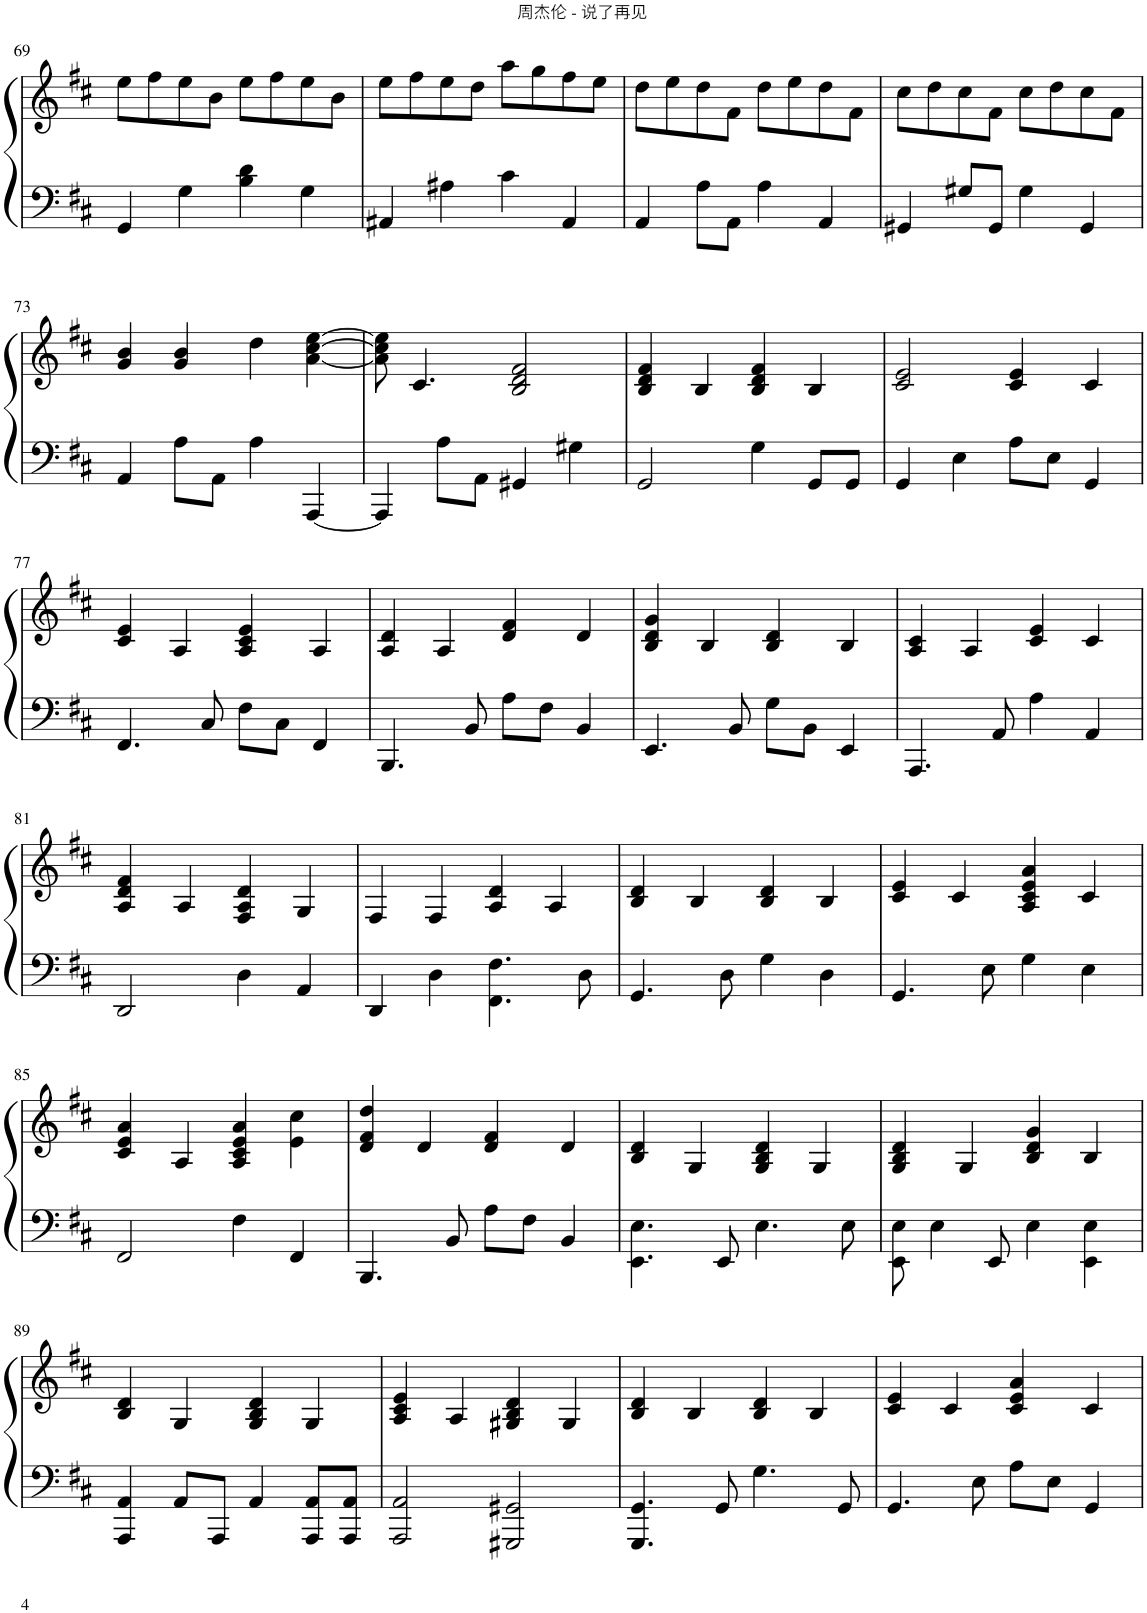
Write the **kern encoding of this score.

**kern	**kern
*part1	*part1
*staff2	*staff1
*I"Piano	*
*I'Pno.	*
!!LO:PB:g=z
*clefF4	*clefG2
*k[f#c#]	*k[f#c#]
*M4/4	*M4/4
=69	=69
4GG/	8ee\L
.	8ff#\
4G\	8ee\
.	8b\J
4B\ 4d\	8ee\L
.	8ff#\
4G\	8ee\
.	8b\J
=70	=70
4AA#X/	8ee\L
.	8ff#\
4A#X\	8ee\
.	8dd\J
4c#\	8aa\L
.	8gg\
4AA#/	8ff#\
.	8ee\J
=71	=71
4AA/	8dd\L
.	8ee\
8A\L	8dd\
8AA\J	8f#\J
4A\	8dd\L
.	8ee\
4AA/	8dd\
.	8f#\J
=72	=72
4GG#X/	8cc#\L
.	8dd\
8G#X/L	8cc#\
8GG#/J	8f#\J
4G#\	8cc#\L
.	8dd\
4GG#/	8cc#\
.	8f#\J
!!LO:LB:g=z
=73	=73
4AA/	4g/ 4b/
8A\L	4g/ 4b/
8AA\J	.
4A\	4dd\
[4AAA/	[4a\ [4cc#\ [4ee\
=74	=74
4AAA/]	8a\] 8cc#\] 8ee\]
.	4.c#/
8A\L	.
8AA\J	.
4GG#X/	2B/ 2d/ 2f#/
4G#X\	.
=75	=75
2GG/	4B/ 4d/ 4f#/
.	4B/
4G\	4B/ 4d/ 4f#/
8GG/L	4B/
8GG/J	.
=76	=76
4GG/	2c#/ 2e/
4E\	.
8A\L	4c#/ 4e/
8E\J	.
4GG/	4c#/
!!LO:LB:g=z
=77	=77
4.FF#/	4c#/ 4e/
.	4A/
8C#/	.
8F#\L	4A/ 4c#/ 4e/
8C#\J	.
4FF#/	4A/
=78	=78
4.BBB/	4A/ 4d/
.	4A/
8BB/	.
8A\L	4d/ 4f#/
8F#\J	.
4BB/	4d/
=79	=79
4.EE/	4B/ 4d/ 4g/
.	4B/
8BB/	.
8G\L	4B/ 4d/
8BB\J	.
4EE/	4B/
=80	=80
4.AAA/	4A/ 4c#/
.	4A/
8AA/	.
4A\	4c#/ 4e/
4AA/	4c#/
!!LO:LB:g=z
=81	=81
2DD/	4A/ 4d/ 4f#/
.	4A/
4D\	4F#/ 4A/ 4d/
4AA/	4G/
=82	=82
4DD/	4F#/
4D\	4F#/
4.FF#\ 4.F#\	4A/ 4d/
.	4A/
8D\	.
=83	=83
4.GG/	4B/ 4d/
.	4B/
8D\	.
4G\	4B/ 4d/
4D\	4B/
=84	=84
4.GG/	4c#/ 4e/
.	4c#/
8E\	.
4G\	4A/ 4c#/ 4e/ 4a/
4E\	4c#/
!!LO:LB:g=z
=85	=85
2FF#/	4c#/ 4e/ 4a/
.	4A/
4F#\	4A/ 4c#/ 4e/ 4a/
4FF#/	4e\ 4cc#\
=86	=86
4.BBB/	4d/ 4f#/ 4dd/
.	4d/
8BB/	.
8A\L	4d/ 4f#/
8F#\J	.
4BB/	4d/
=87	=87
4.EE\ 4.E\	4B/ 4d/
.	4G/
8EE/	.
4.E\	4G/ 4B/ 4d/
.	4G/
8E\	.
=88	=88
8EE\ 8E\	4G/ 4B/ 4d/
4E\	.
.	4G/
8EE/	.
4E\	4B/ 4d/ 4g/
4EE\ 4E\	4B/
!!LO:LB:g=z
=89	=89
4AAA/ 4AA/	4B/ 4d/
8AA/L	4G/
8AAA/J	.
4AA/	4G/ 4B/ 4d/
8AAA/ 8AA/L	4G/
8AAA/ 8AA/J	.
=90	=90
2AAA/ 2AA/	4A/ 4c#/ 4e/
.	4A/
2GGG#X/ 2GG#X/	4G#X/ 4B/ 4d/
.	4G#/
=91	=91
4.GGG/ 4.GG/	4B/ 4d/
.	4B/
8GG/	.
4.G\	4B/ 4d/
.	4B/
8GG/	.
=92	=92
4.GG/	4c#/ 4e/
.	4c#/
8E\	.
8A\L	4c#/ 4e/ 4a/
8E\J	.
4GG/	4c#/
=	=
*-	*-
